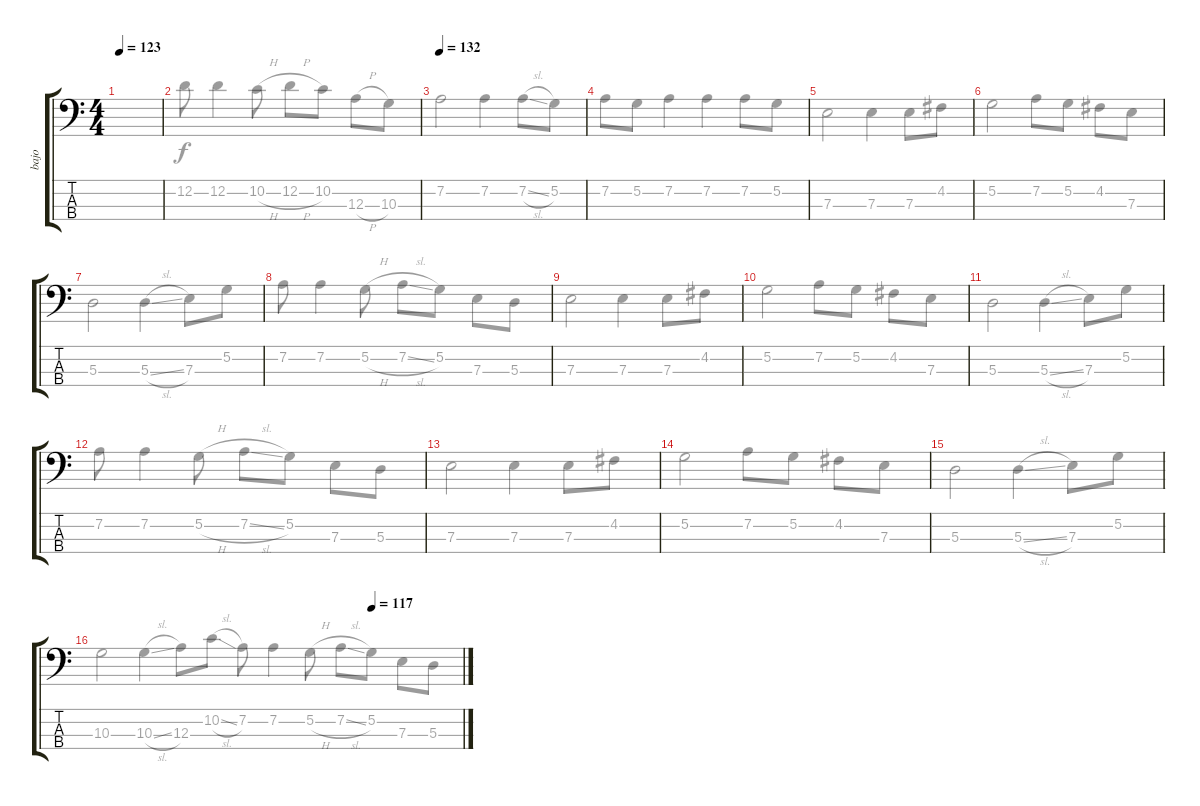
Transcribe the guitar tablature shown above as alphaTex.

\track ("bajo" "bajo") {instrument electricbassfinger}
\staff {score tabs}
\tuning (G2 D2 A1 E1) {hide}
\voice
\ts (4 4)
\tempo 123
\clef f4
\ks c
|
|
\tempo 132
|
|
|
|
|
|
|
|
|
|
|
|
|
\tempo (117 0.75)
\voice
\clef f4
\ks c
10.3.2{dy f} 10.3{sl}.4 12.3.8 10.2{sl}.8 |
12.2.8 12.2.4 10.2{h}.8 12.2{h}.8 10.2.8 12.3{h}.8 10.3.8 |
7.2.2 7.2.4 7.2{sl}.8 5.2.8 |
7.2.8 5.2.8 7.2.4 7.2.4 7.2.8 5.2.8 |
7.3.2 7.3.4 7.3.8 4.2.8 |
5.2.2 7.2.8 5.2.8 4.2.8 7.3.8 |
5.3.2 5.3{sl}.4 7.3.8 5.2.8 |
7.2.8 7.2.4 5.2{h}.8 7.2{sl}.8 5.2.8 7.3.8 5.3.8 |
7.3.2 7.3.4 7.3.8 4.2.8 |
5.2.2 7.2.8 5.2.8 4.2.8 7.3.8 |
5.3.2 5.3{sl}.4 7.3.8 5.2.8 |
7.2.8 7.2.4 5.2{h}.8 7.2{sl}.8 5.2.8 7.3.8 5.3.8 |
7.3.2 7.3.4 7.3.8 4.2.8 |
5.2.2 7.2.8 5.2.8 4.2.8 7.3.8 |
5.3.2 5.3{sl}.4 7.3.8 5.2.8 |
7.2.8 7.2.4 5.2{h}.8 7.2{sl}.8 5.2.8 7.3.8 5.3.8
